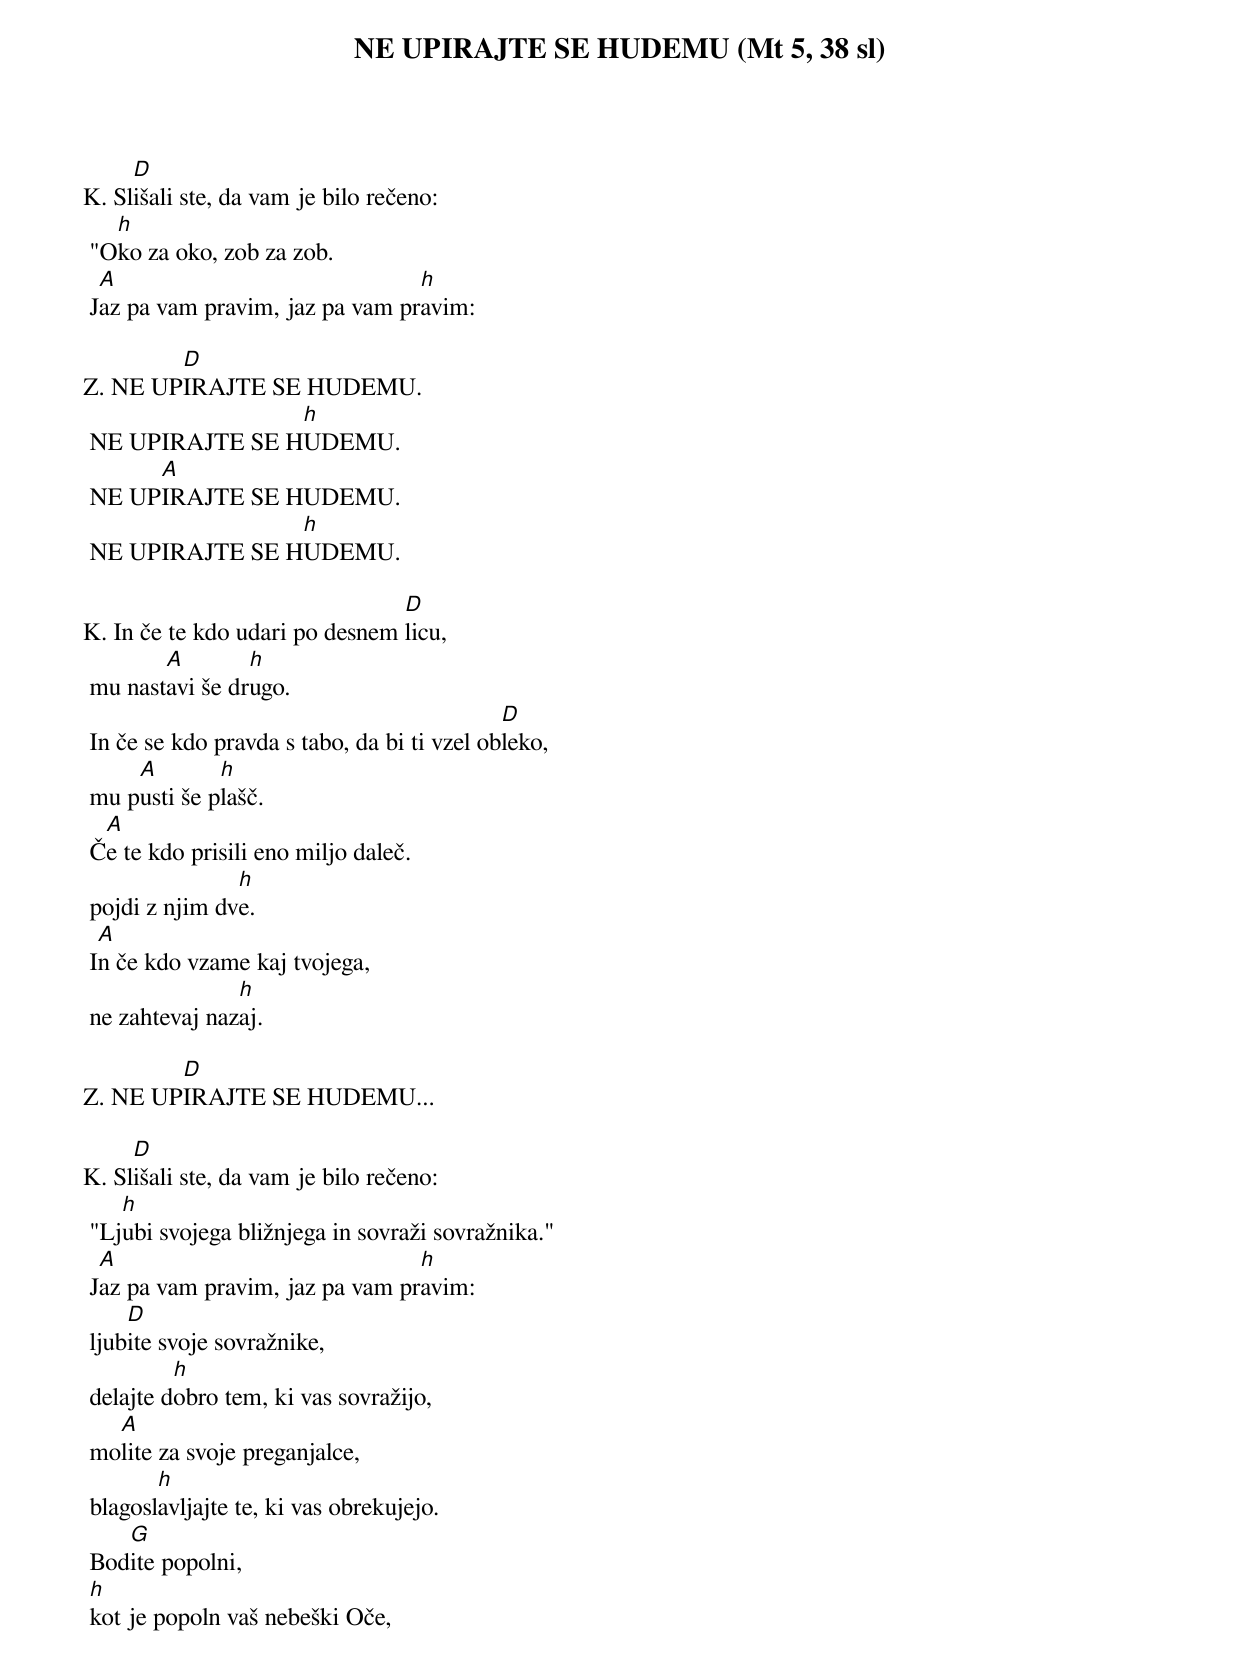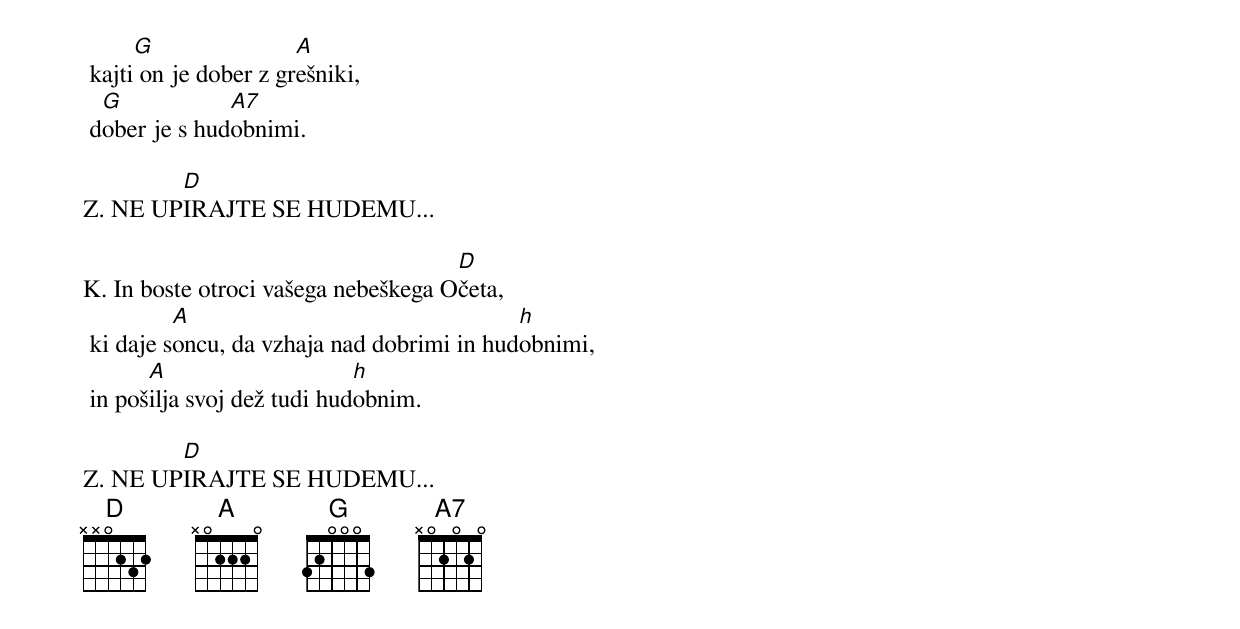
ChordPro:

{title: NE UPIRAJTE SE HUDEMU (Mt 5, 38 sl)}

K.	Sl[D]išali ste, da vam je bilo rečeno:
	"O[h]ko za oko, zob za zob.
	J[A]az pa vam pravim, jaz pa vam pr[h]avim:

Z.	NE UP[D]IRAJTE SE HUDEMU.
	NE UPIRAJTE SE H[h]UDEMU.
	NE UP[A]IRAJTE SE HUDEMU.
	NE UPIRAJTE SE H[h]UDEMU.

K.	In če te kdo udari po desnem [D]licu,
	mu nast[A]avi še dr[h]ugo.
	In če se kdo pravda s tabo, da bi ti vzel ob[D]leko,
	mu p[A]usti še p[h]lašč.
	Č[A]e te kdo prisili eno miljo daleč.
	pojdi z njim dv[h]e.
	I[A]n če kdo vzame kaj tvojega,
	ne zahtevaj naz[h]aj.

Z.	NE UP[D]IRAJTE SE HUDEMU...

K.	Sl[D]išali ste, da vam je bilo rečeno:
	"Lj[h]ubi svojega bližnjega in sovraži sovražnika."
	J[A]az pa vam pravim, jaz pa vam pr[h]avim:
	ljub[D]ite svoje sovražnike,
	delajte d[h]obro tem, ki vas sovražijo,
	mo[A]lite za svoje preganjalce,
	blagosl[h]avljajte te, ki vas obrekujejo.
	Bod[G]ite popolni,
	[h]kot je popoln vaš nebeški Oče,
	kajti[G] on je dober z gr[A]ešniki,
	d[G]ober je s hud[A7]obnimi.

Z.	NE UP[D]IRAJTE SE HUDEMU...

K.	In boste otroci vašega nebeškega O[D]četa,
	ki daje s[A]oncu, da vzhaja nad dobrimi in hud[h]obnimi,
	in poš[A]ilja svoj dež tudi hud[h]obnim.

Z.	NE UP[D]IRAJTE SE HUDEMU...
